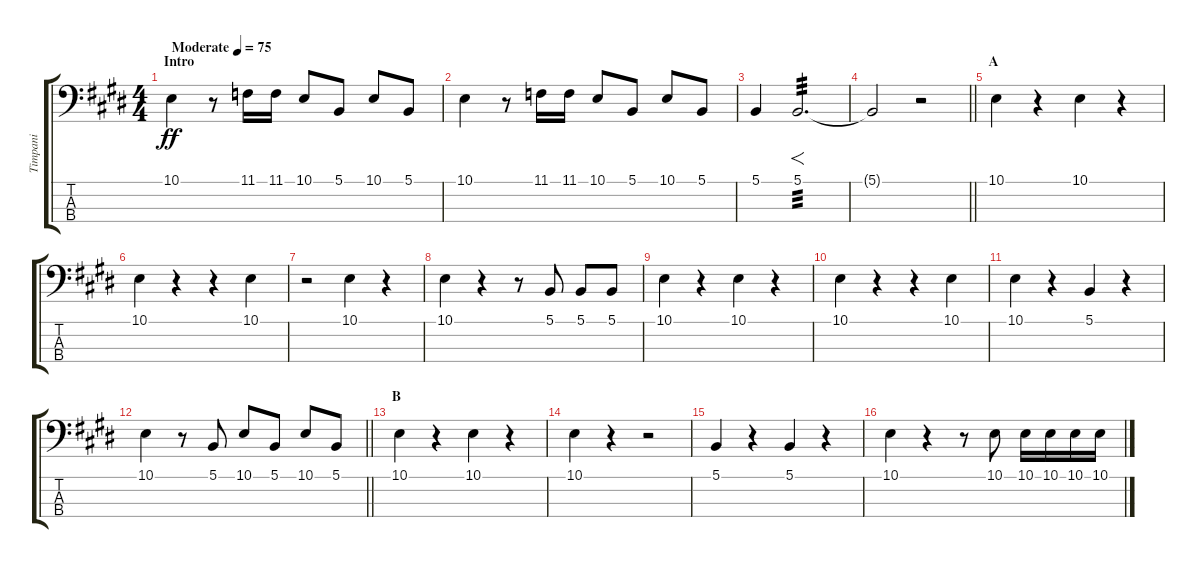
\track ("Timpani" "Timpani") {instrument timpani}
\staff {score tabs}
\tuning (Gb2 Db2 Ab1 Eb1) {hide}
\ts (4 4)
\section ("" "Intro")
\tempo (75 "Moderate")
\clef f4
\ks e
10.1.4{dy ff instrument timpani} r.8 11.1.16 11.1.16 10.1.8 5.1.8 10.1.8 5.1.8 |
10.1.4 r.8 11.1.16 11.1.16 10.1.8 5.1.8 10.1.8 5.1.8 |
5.1.4 5.1.2{f d tp 3} |
\barLineRight lightlight
5.1{t}.2 r.2 |
\section ("" "A")
10.1.4 r.4 10.1.4 r.4 |
10.1.4 r.4 r.4 10.1.4 |
r.2 10.1.4 r.4 |
10.1.4 r.4 r.8 5.1.8 5.1.8 5.1.8 |
10.1.4 r.4 10.1.4 r.4 |
10.1.4 r.4 r.4 10.1.4 |
10.1.4 r.4 5.1.4 r.4 |
\barLineRight lightlight
10.1.4 r.8 5.1.8 10.1.8 5.1.8 10.1.8 5.1.8 |
\section ("" "B")
10.1.4 r.4 10.1.4 r.4 |
10.1.4 r.4 r.2 |
5.1.4 r.4 5.1.4 r.4 |
10.1.4 r.4 r.8 10.1.8 10.1.16 10.1.16 10.1.16 10.1.16
